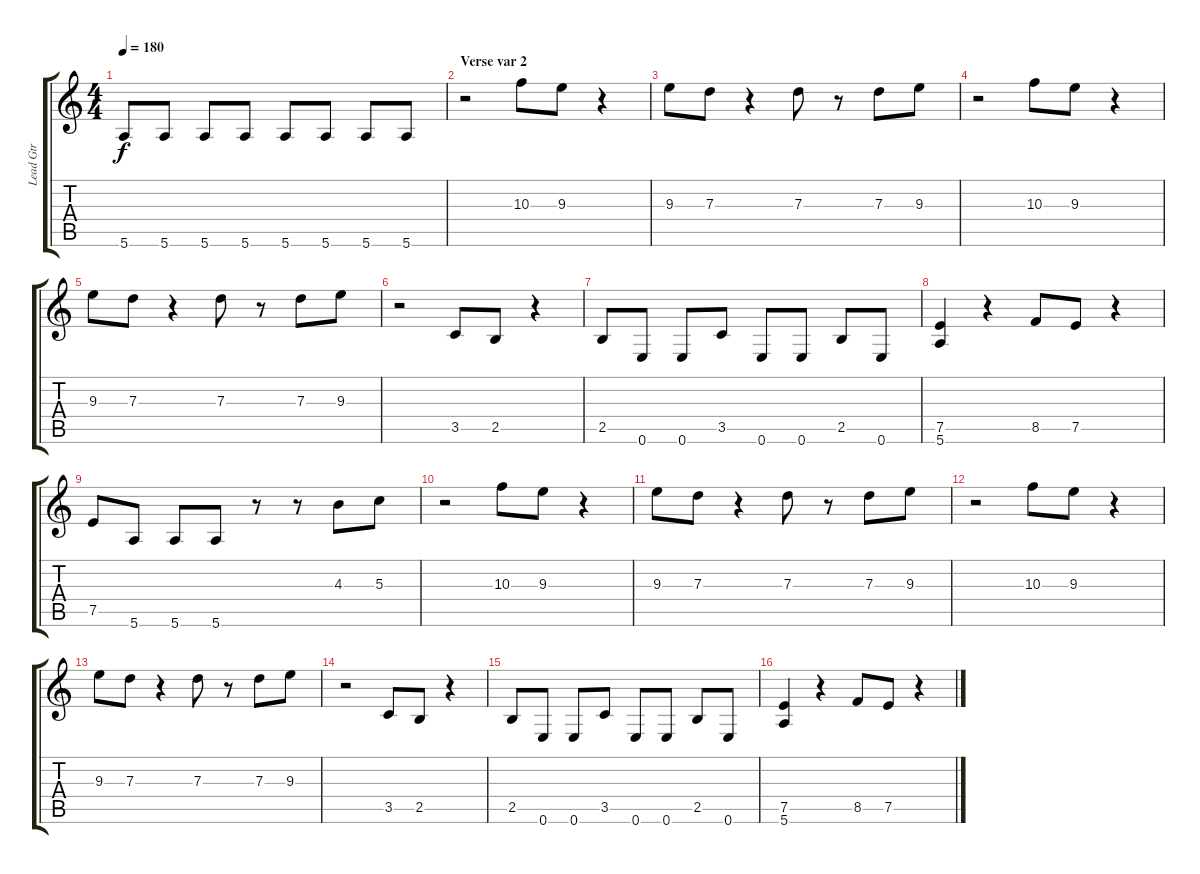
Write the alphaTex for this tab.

\track ("Lead Gtr" "Lead Gtr") {instrument distortionguitar}
\staff {score tabs}
\tuning (E4 B3 G3 D3 A2 E2) {hide}
\ts (4 4)
\tempo 180
\clef g2
\ks c
5.6.8{dy f} 5.6.8 5.6.8 5.6.8 5.6.8 5.6.8 5.6.8 5.6.8 |
\section ("" "Verse var 2")
r.2 10.3.8 9.3.8 r.4 |
9.3.8 7.3.8 r.4 7.3.8 r.8 7.3.8 9.3.8 |
r.2 10.3.8 9.3.8 r.4 |
9.3.8 7.3.8 r.4 7.3.8 r.8 7.3.8 9.3.8 |
r.2 3.5.8 2.5.8 r.4 |
2.5.8 0.6.8 0.6.8 3.5.8 0.6.8 0.6.8 2.5.8 0.6.8 |
(7.5 5.6).4 r.4 8.5.8 7.5.8 r.4 |
7.5.8 5.6.8 5.6.8 5.6.8 r.8 r.8 4.3.8 5.3.8 |
r.2 10.3.8 9.3.8 r.4 |
9.3.8 7.3.8 r.4 7.3.8 r.8 7.3.8 9.3.8 |
r.2 10.3.8 9.3.8 r.4 |
9.3.8 7.3.8 r.4 7.3.8 r.8 7.3.8 9.3.8 |
r.2 3.5.8 2.5.8 r.4 |
2.5.8 0.6.8 0.6.8 3.5.8 0.6.8 0.6.8 2.5.8 0.6.8 |
(7.5 5.6).4 r.4 8.5.8 7.5.8 r.4
